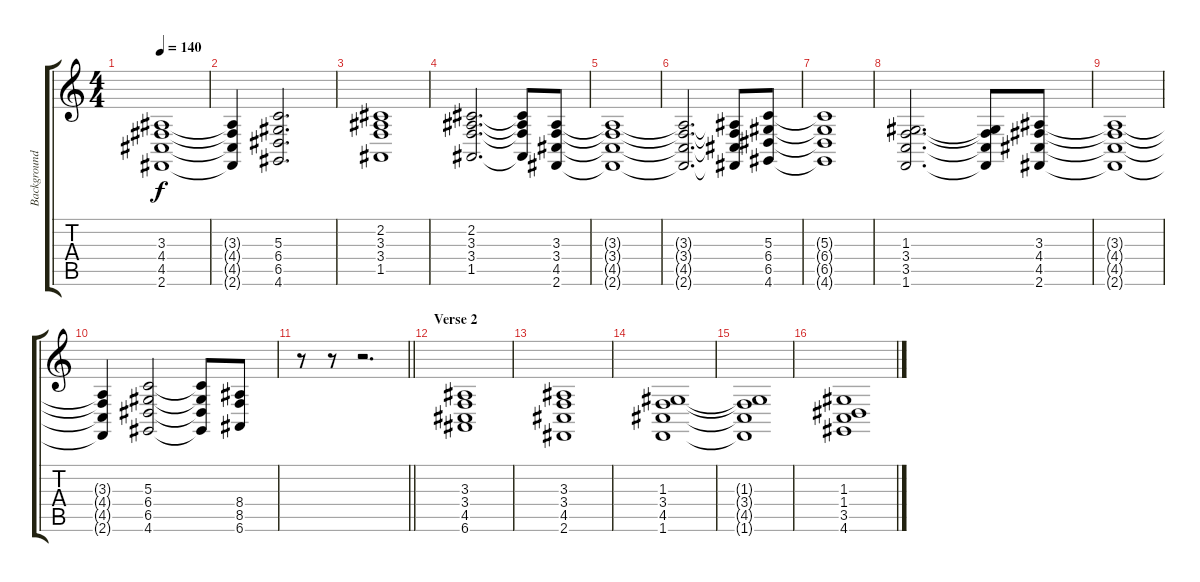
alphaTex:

\track ("Background organ" "Background") {instrument drawbarorgan}
\staff {score tabs}
\tuning (E4 B3 G3 D3 A2 E2) {hide}
\ts (4 4)
\tempo 140
\clef g2
\ks c
(3.3{t} 4.4{t} 4.5{t} 2.6{t}).1{dy f} |
(3.3{t} 4.4{t} 4.5{t} 2.6{t}).4 (5.3 6.4 6.5 4.6).2{d} |
(2.2 3.3 3.4 1.5).1 |
(2.2 3.3 3.4 1.5).2{d} (2.2{t} 3.3{t} 3.4{t} 1.5{t}).8 (3.3 3.4 4.5 2.6).8 |
(3.3{t} 3.4{t} 4.5{t} 2.6{t}).1 |
(3.3{t} 3.4{t} 4.5{t} 2.6{t}).2{d} (3.3{t} 3.4{t} 4.5{t} 2.6{t}).8 (5.3 6.4 6.5 4.6).8 |
(5.3{t} 6.4{t} 6.5{t} 4.6{t}).1 |
(1.3 3.4 3.5 1.6).2{d} (1.3{t} 3.4{t} 3.5{t} 1.6{t}).8 (3.3 4.4 4.5 2.6).8 |
(3.3{t} 4.4{t} 4.5{t} 2.6{t}).1 |
(3.3{t} 4.4{t} 4.5{t} 2.6{t}).4 (5.3 6.4 6.5 4.6).2 (5.3{t} 6.4{t} 6.5{t} 4.6{t}).8 (8.4 8.5 6.6).8 |
\barLineRight lightlight
r.8 r.8 r.2{d} |
\section ("" "Verse 2")
(3.3 3.4 4.5 6.6).1 |
(3.3 3.4 4.5 2.6).1 |
(1.3 3.4 4.5 1.6).1 |
(1.3{t} 3.4{t} 4.5{t} 1.6{t}).1 |
(1.3 1.4 3.5 4.6).1
